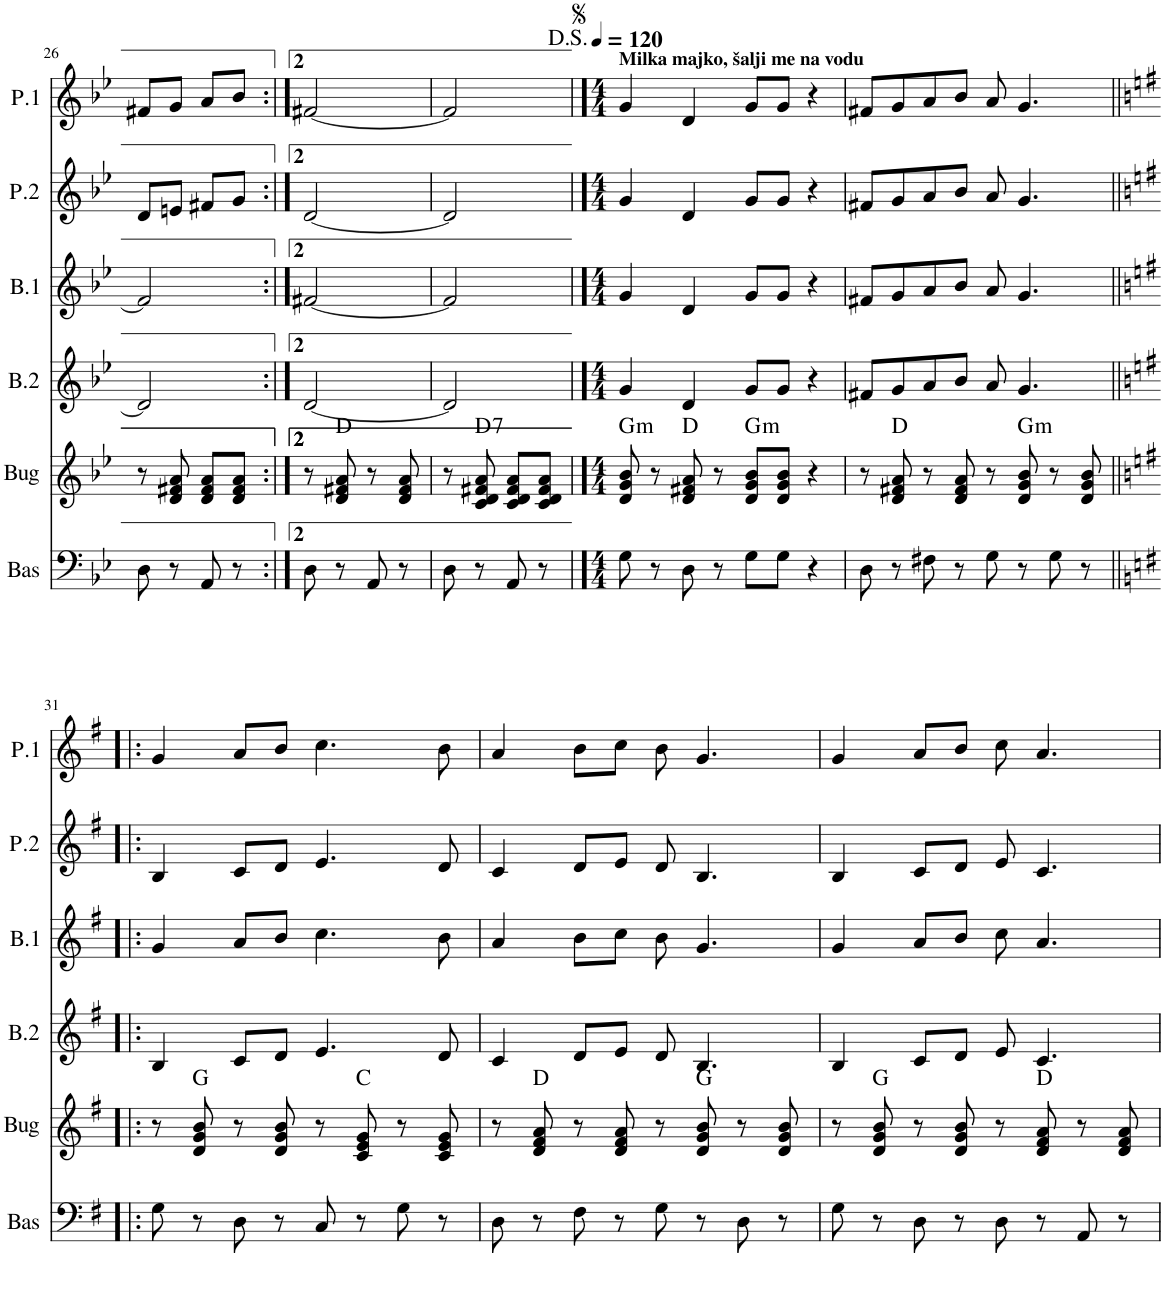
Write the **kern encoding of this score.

**kern	**kern	**harte	**kern	**kern	**kern	**kern
*part6	*part5	*part5	*part4	*part3	*part2	*part1
*staff6	*staff5	*	*staff4	*staff3	*staff2	*staff1
*I"Berda	*I"Bugarija	*	*I"Brač 2	*I"Brač 1	*I"Prima 2	*I"Prima 1
*	*I'Bug	*	*I'B.2	*I'B.1	*I'P.2	*I'P.1
!!LO:PB:g=z
*clefF4	*clefG2	*	*clefG2	*clefG2	*clefG2	*clefG2
*Trd7c12	*Trd7c12	*	*	*	*Trd-7c-12	*Trd-7c-12
*k[b-e-]	*k[b-e-]	*	*k[b-e-]	*k[b-e-]	*k[b-e-]	*k[b-e-]
*M2/4	*M2/4	*	*M2/4	*M2/4	*M2/4	*M2/4
=26	=26	=26	=26	=26	=26	=26
8D\	8r	.	2d/]	2f#/]	8d/L	8f#X/L
8r	8d/ 8f#X/ 8a/	.	.	.	8en/J	8g/J
8AA/	8d/ 8f#/ 8a/L	.	.	.	8f#X/L	8a/L
8r	8d/ 8f#/ 8a/J	.	.	.	8g/J	8b-/J
=27:|!	=27:|!	=27:|!	=27:|!	=27:|!	=27:|!	=27:|!
8D\	8r	.	[2d/	[2f#X/	[2d/	[2f#X/
8r	8d/ 8f#X/ 8a/	D:maj	.	.	.	.
8AA/	8r	.	.	.	.	.
8r	8d/ 8f#/ 8a/	.	.	.	.	.
=28	=28	=28	=28	=28	=28	=28
8D\	8r	.	2d/]	2f#/]	2d/]	2f#/]
!	!	!LO:H:kt=7	!	!	!	!
8r	8c/ 8d/ 8f#X/ 8a/	D:7	.	.	.	.
8AA/	8c/ 8d/ 8f#/ 8a/L	.	.	.	.	.
8r	8c/ 8d/ 8f#/ 8a/J	.	.	.	.	.
==29	==29	==29	==29	==29	==29	==29
*M4/4	*M4/4	*	*M4/4	*M4/4	*M4/4	*M4/4
*	*	*	*	*	*	*MM120
!	!	!LO:H:kt=m	!	!	!	!LO:TX:a:B:t=Milka majko, šalji me na vodu
8G\	8d/ 8g/ 8b-/	G:min	4g/	4g/	4g/	4g/
8r	8r	.	.	.	.	.
8D\	8d/ 8f#X/ 8a/	D:maj	4d/	4d/	4d/	4d/
8r	8r	.	.	.	.	.
!	!	!LO:H:kt=m	!	!	!	!
8G\L	8d/ 8g/ 8b-/L	G:min	8g/L	8g/L	8g/L	8g/L
8G\J	8d/ 8g/ 8b-/J	.	8g/J	8g/J	8g/J	8g/J
4r	4r	.	4r	4r	4r	4r
=30	=30	=30	=30	=30	=30	=30
8D\	8r	.	8f#X/L	8f#X/L	8f#X/L	8f#X/L
8r	8d/ 8f#X/ 8a/	D:maj	8g/	8g/	8g/	8g/
8F#X\	8r	.	8a/	8a/	8a/	8a/
8r	8d/ 8f#/ 8a/	.	8b-/J	8b-/J	8b-/J	8b-/J
8G\	8r	.	8a/	8a/	8a/	8a/
!	!	!LO:H:kt=m	!	!	!	!
8r	8d/ 8g/ 8b-/	G:min	4.g/	4.g/	4.g/	4.g/
8G\	8r	.	.	.	.	.
8r	8d/ 8g/ 8b-/	.	.	.	.	.
!!LO:LB:g=z
=31!|:	=31!|:	=31!|:	=31!|:	=31!|:	=31!|:	=31!|:
*k[f#]	*k[f#]	*	*k[f#]	*k[f#]	*k[f#]	*k[f#]
8G\	8r	.	4B/	4g/	4B/	4g/
8r	8d/ 8g/ 8b/	G:maj	.	.	.	.
8D\	8r	.	8c/L	8a/L	8c/L	8a/L
8r	8d/ 8g/ 8b/	.	8d/J	8b/J	8d/J	8b/J
8C/	8r	.	4.e/	4.cc\	4.e/	4.cc\
8r	8c/ 8e/ 8g/	C:maj	.	.	.	.
8G\	8r	.	.	.	.	.
8r	8c/ 8e/ 8g/	.	8d/	8b\	8d/	8b\
=32	=32	=32	=32	=32	=32	=32
8D\	8r	.	4c/	4a/	4c/	4a/
8r	8d/ 8f#/ 8a/	D:maj	.	.	.	.
8F#\	8r	.	8d/L	8b\L	8d/L	8b\L
8r	8d/ 8f#/ 8a/	.	8e/J	8cc\J	8e/J	8cc\J
8G\	8r	.	8d/	8b\	8d/	8b\
8r	8d/ 8g/ 8b/	G:maj	4.B/	4.g/	4.B/	4.g/
8D\	8r	.	.	.	.	.
8r	8d/ 8g/ 8b/	.	.	.	.	.
=33	=33	=33	=33	=33	=33	=33
8G\	8r	.	4B/	4g/	4B/	4g/
8r	8d/ 8g/ 8b/	G:maj	.	.	.	.
8D\	8r	.	8c/L	8a/L	8c/L	8a/L
8r	8d/ 8g/ 8b/	.	8d/J	8b/J	8d/J	8b/J
8D\	8r	.	8e/	8cc\	8e/	8cc\
8r	8d/ 8f#/ 8a/	D:maj	4.c/	4.a/	4.c/	4.a/
8AA/	8r	.	.	.	.	.
8r	8d/ 8f#/ 8a/	.	.	.	.	.
=	=	=	=	=	=	=
*-	*-	*-	*-	*-	*-	*-
